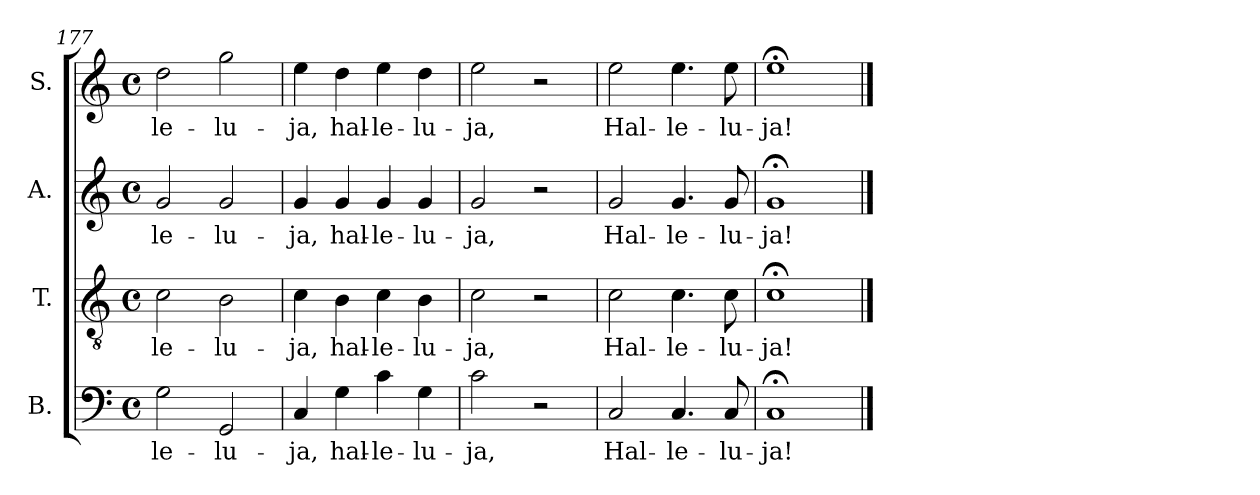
**kern	**text	**kern	**text	**kern	**text	**kern	**text
*part4	*part4	*part3	*part3	*part2	*part2	*part1	*part1
*staff4	*staff4	*staff3	*staff3	*staff2	*staff2	*staff1	*staff1
*I"B.	*	*I"T.	*	*I"A.	*	*I"S.	*
*clefF4	*	*clefGv2	*	*clefG2	*	*clefG2	*
*k[]	*	*k[]	*	*k[]	*	*k[]	*
*M4/4	*	*M4/4	*	*M4/4	*	*M4/4	*
*met(c)	*	*met(c)	*	*met(c)	*	*met(c)	*
=177	=177	=177	=177	=177	=177	=177	=177
!	!LO:LY:b	!	!LO:LY:b	!	!LO:LY:b	!	!LO:LY:b
2G\	le-	2c\	-le-	2g/	-le-	2dd\	-le-
!	!LO:LY:b	!	!LO:LY:b	!	!LO:LY:b	!	!LO:LY:b
2GG/	-lu-	2B\	-lu-	2g/	-lu-	2gg\	-lu-
=178	=178	=178	=178	=178	=178	=178	=178
!	!LO:LY:b	!	!LO:LY:b	!	!LO:LY:b	!	!LO:LY:b
4C/	-ja,	4c\	-ja,	4g/	-ja,	4ee\	-ja,
!	!LO:LY:b	!	!LO:LY:b	!	!LO:LY:b	!	!LO:LY:b
4G\	hal-	4B\	hal-	4g/	hal-	4dd\	hal-
!	!LO:LY:b	!	!LO:LY:b	!	!LO:LY:b	!	!LO:LY:b
4c\	-le-	4c\	-le-	4g/	-le-	4ee\	-le-
!	!LO:LY:b	!	!LO:LY:b	!	!LO:LY:b	!	!LO:LY:b
4G\	-lu-	4B\	-lu-	4g/	-lu-	4dd\	-lu-
=179	=179	=179	=179	=179	=179	=179	=179
!	!LO:LY:b	!	!LO:LY:b	!	!LO:LY:b	!	!LO:LY:b
2c\	-ja,	2c\	-ja,	2g/	-ja,	2ee\	-ja,
2r	.	2r	.	2r	.	2r	.
=180	=180	=180	=180	=180	=180	=180	=180
!	!LO:LY:b	!	!LO:LY:b	!	!LO:LY:b	!	!LO:LY:b
2C/	Hal-	2c\	Hal-	2g/	Hal-	2ee\	Hal-
!	!LO:LY:b	!	!LO:LY:b	!	!LO:LY:b	!	!LO:LY:b
4.C/	-le-	4.c\	-le-	4.g/	-le-	4.ee\	-le-
!	!LO:LY:b	!	!LO:LY:b	!	!LO:LY:b	!	!LO:LY:b
8C/	-lu-	8c\	-lu-	8g/	-lu-	8ee\	-lu-
=181	=181	=181	=181	=181	=181	=181	=181
!	!LO:LY:b	!	!LO:LY:b	!	!LO:LY:b	!	!LO:LY:b
1C;<	-ja!	1c;<	-ja!	1g;<	-ja!	1ee;<	-ja!
==	==	==	==	==	==	==	==
*-	*-	*-	*-	*-	*-	*-	*-
